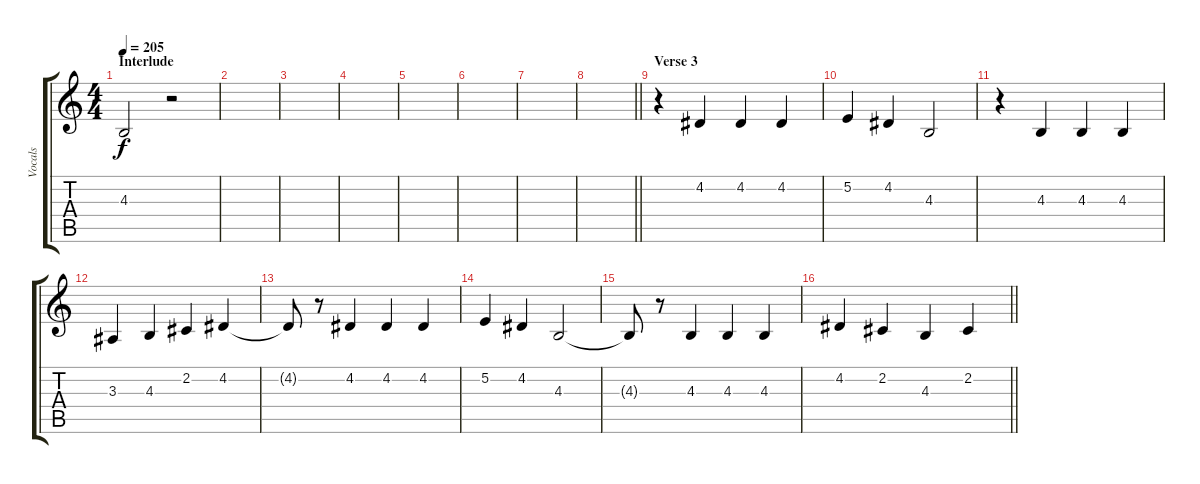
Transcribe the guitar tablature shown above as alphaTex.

\track ("Vocals" "Vocals") {instrument altosax}
\staff {score tabs}
\tuning (E4 B3 G3 D3 A2 E2) {hide}
\ts (4 4)
\section ("" "Interlude")
\tempo 205
\clef g2
\ks c
4.3.2{dy f} r.2 |
|
|
|
|
|
|
\barLineRight lightlight
|
\section ("" "Verse 3")
r.4 4.2.4 4.2.4 4.2.4 |
5.2.4 4.2.4 4.3.2 |
r.4 4.3.4 4.3.4 4.3.4 |
3.3.4 4.3.4 2.2.4 4.2.4 |
4.2{t}.8 r.8 4.2.4 4.2.4 4.2.4 |
5.2.4 4.2.4 4.3.2 |
4.3{t}.8 r.8 4.3.4 4.3.4 4.3.4 |
\barLineRight lightlight
4.2.4 2.2.4 4.3.4 2.2.4
